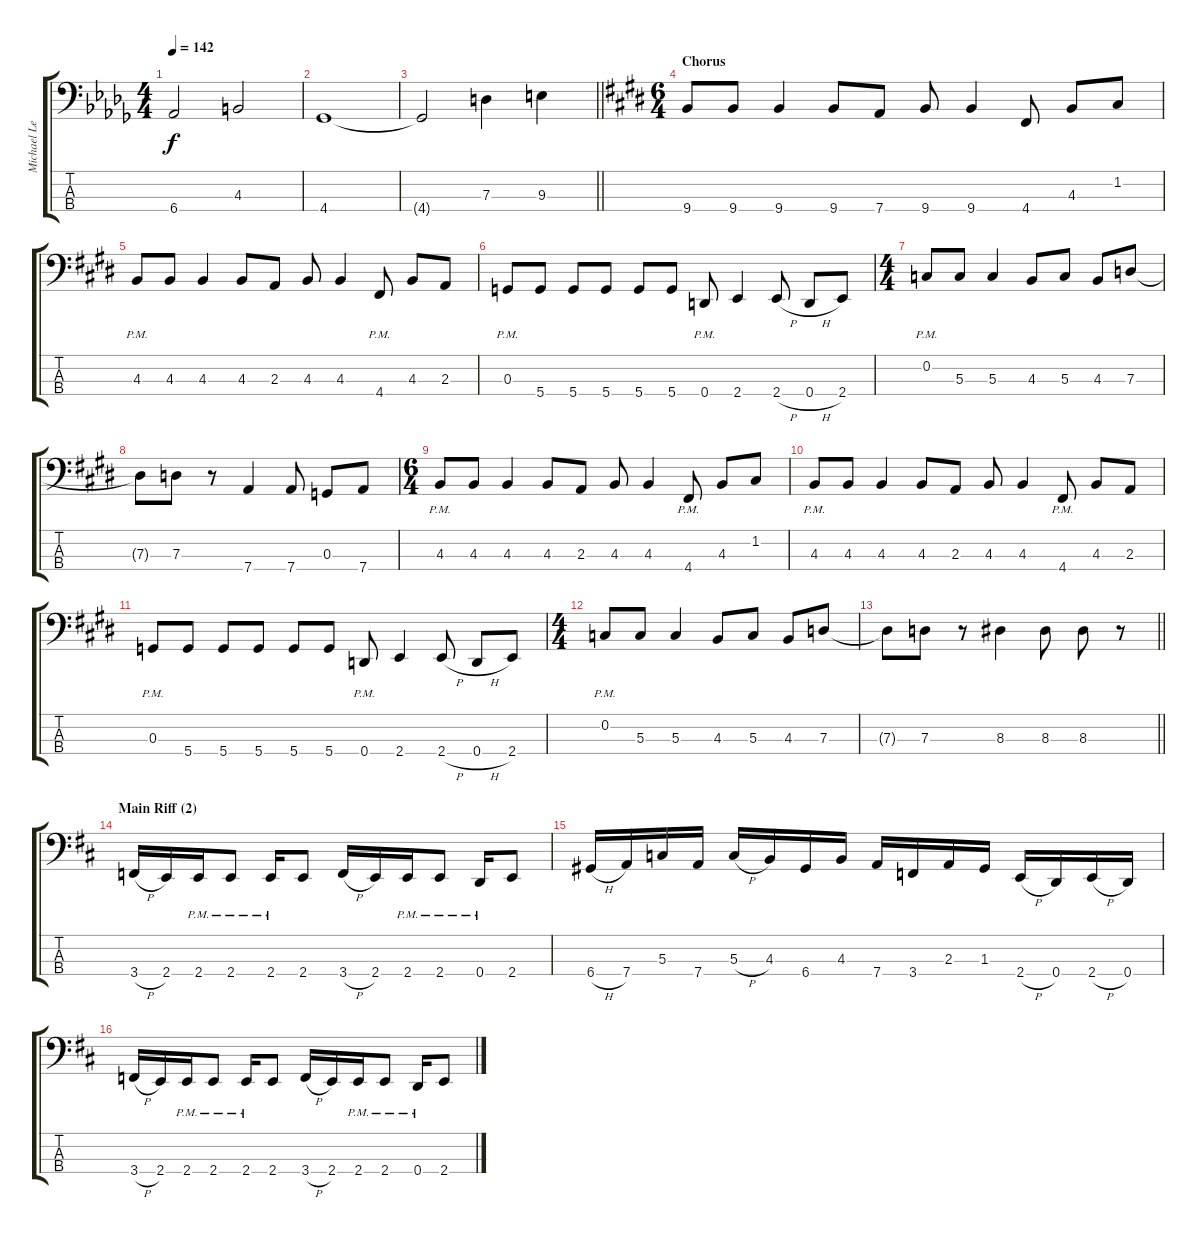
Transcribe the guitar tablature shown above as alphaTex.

\track ("Michael Lepond (bass)" "Michael Le") {instrument electricbassfinger}
\staff {score tabs}
\tuning (F2 C2 G1 D1) {hide}
\ts (4 4)
\tempo 142
\clef f4
\ks bbminor
6.4{t}.2{dy f} 4.3.2 |
4.4.1 |
\barLineRight lightlight
4.4{t}.2 7.3.4 9.3.4 |
\ts (6 4)
\section ("" "Chorus")
\ks c#minor
9.4.8 9.4.8 9.4.4 9.4.8 7.4.8 9.4.8 9.4.4 4.4.8 4.3.8 1.2.8 |
4.3{pm}.8 4.3.8 4.3.4 4.3.8 2.3.8 4.3.8 4.3.4 4.4{pm}.8 4.3.8 2.3.8 |
0.3{pm}.8 5.4.8 5.4.8 5.4.8 5.4.8 5.4.8 0.4{pm}.8 2.4.4 2.4{h}.8 0.4{h}.8 2.4.8 |
\ts (4 4)
0.2{pm}.8 5.3.8 5.3.4 4.3.8 5.3.8 4.3.8 7.3.8 |
7.3{t}.8 7.3.8 r.8 7.4.4 7.4.8 0.3.8 7.4.8 |
\ts (6 4)
4.3{pm}.8 4.3.8 4.3.4 4.3.8 2.3.8 4.3.8 4.3.4 4.4{pm}.8 4.3.8 1.2.8 |
4.3{pm}.8 4.3.8 4.3.4 4.3.8 2.3.8 4.3.8 4.3.4 4.4{pm}.8 4.3.8 2.3.8 |
0.3{pm}.8 5.4.8 5.4.8 5.4.8 5.4.8 5.4.8 0.4{pm}.8 2.4.4 2.4{h}.8 0.4{h}.8 2.4.8 |
\ts (4 4)
0.2{pm}.8 5.3.8 5.3.4 4.3.8 5.3.8 4.3.8 7.3.8 |
\barLineRight lightlight
7.3{t}.8 7.3.8 r.8 8.3.4 8.3.8 8.3.8 r.8 |
\section ("" "Main Riff (2)")
\ks bminor
3.4{h}.16 2.4.16 2.4{pm}.16 2.4{pm}.8 2.4{pm}.16 2.4.8 3.4{h}.16 2.4.16 2.4{pm}.16 2.4{pm}.8 0.4{pm}.16 2.4.8 |
6.4{h}.16 7.4.16 5.3.16 7.4.16 5.3{h}.16 4.3.16 6.4.16 4.3.16 7.4.16 3.4.16 2.3.16 1.3.16 2.4{h}.16 0.4.16 2.4{h}.16 0.4.16 |
3.4{h}.16 2.4.16 2.4{pm}.16 2.4{pm}.8 2.4{pm}.16 2.4.8 3.4{h}.16 2.4.16 2.4{pm}.16 2.4{pm}.8 0.4{pm}.16 2.4.8
